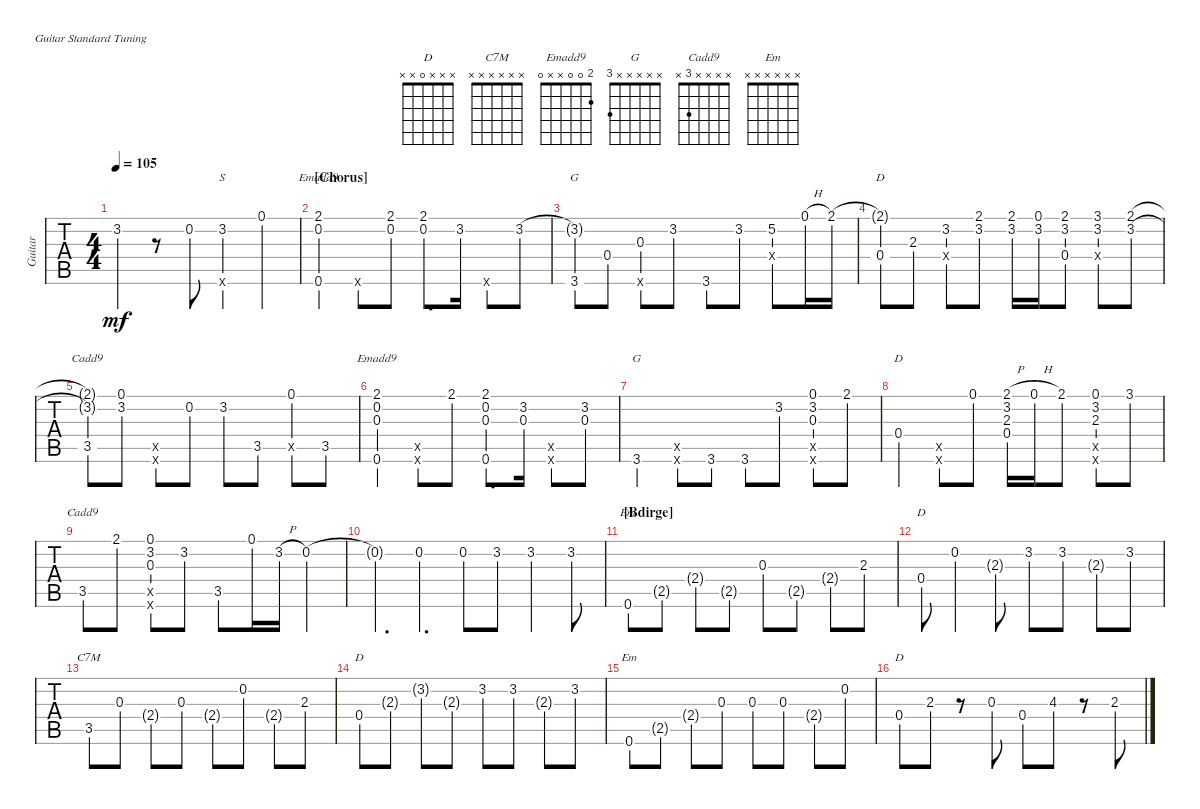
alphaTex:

\bracketExtendMode groupsimilarinstruments
\track ("music.kaminari.info" "Guitar") {instrument acousticguitarsteel}
\staff {tabs}
\tuning (E4 B3 G3 D3 A2 E2)
\chord ("D" x x x x x x)
\chord ("C7M" x x x x x x)
\chord ("Emadd9" 2 0 0 2 x x)
\chord ("G" x x x x x x)
\chord ("Cadd9" x x x x x x)
\chord ("Emadd9" 2 0 0 x x 0)
\chord ("G" x x x x x 3)
\chord ("D" x x x 0 x x)
\chord ("Cadd9" x x x x 3 x)
\chord ("Em" x x x x x x)
\ts (4 4)
\tempo 105
\clef g2
\ks eminor
3.2{acc forcenatural}.4{dy mf} r.8 0.2{acc forcenatural}.8 (3.2{acc forcenatural} 0.6{x acc forcenatural}).4{s} 0.1{acc forcenatural}.4 |
\section ("" "[Chorus]")
(2.1{acc #} 0.2{acc forcenatural} 0.6{acc forcenatural}).4{ch "Emadd9"} 0.6{x acc forcenatural}.8 (2.1{acc #} 0.2{acc forcenatural}).8 (0.2{acc forcenatural} 2.1{acc #}).8{d} 3.2{acc forcenatural}.16 0.6{x acc forcenatural}.8 3.2{acc forcenatural}.8 |
(3.6{acc forcenatural} 3.2{t acc forcenatural}).8{ch "G"} 0.4{acc forcenatural}.8 (0.3{acc forcenatural} 0.6{x acc forcenatural}).8 3.2{acc forcenatural}.8 3.6{acc forcenatural}.8 3.2{acc forcenatural}.8 (5.2{acc forcenatural} 0.4{x acc forcenatural}).8 0.1{h acc forcenatural}.16 2.1{acc #}.16 |
(0.4{acc forcenatural} 2.1{t acc #}).8{ch "D"} 2.3{acc forcenatural}.8 (3.2{acc forcenatural} 0.4{x acc forcenatural}).8 (2.1{acc #} 3.2{acc forcenatural}).8 (2.1{acc #} 3.2{acc forcenatural}).16 (0.1{acc forcenatural} 3.2{acc forcenatural}).16 (2.1{acc #} 3.2{acc forcenatural} 0.4{acc forcenatural}).8 (3.1{acc forcenatural} 3.2{acc forcenatural} 0.4{x acc forcenatural}).8 (2.1{acc #} 3.2{acc forcenatural}).8 |
(3.5{acc forcenatural} 2.1{t acc #} 3.2{t acc forcenatural}).8{ch "Cadd9"} (0.1{acc forcenatural} 3.2{acc forcenatural}).8 (0.6{x acc forcenatural} 0.5{x acc forcenatural}).8 0.2{acc forcenatural}.8 3.2{acc forcenatural}.8 3.5{acc forcenatural}.8 (0.1{acc forcenatural} 0.5{x acc forcenatural}).8 3.5{acc forcenatural}.8 |
(2.1{acc #} 0.2{acc forcenatural} 0.3{acc forcenatural} 0.6{acc forcenatural}).4{ch "Emadd9"} (0.6{x acc forcenatural} 0.5{x acc forcenatural}).8 2.1{acc #}.8 (2.1{acc #} 0.2{acc forcenatural} 0.3{acc forcenatural} 0.6{acc forcenatural}).8{d} (3.2{acc forcenatural} 0.3{acc forcenatural}).16 (0.5{x acc forcenatural} 0.6{x acc forcenatural}).8 (3.2{acc forcenatural} 0.3{acc forcenatural}).8 |
3.6{acc forcenatural}.4{ch "G"} (0.6{x acc forcenatural} 0.5{x acc forcenatural}).8 3.6{acc forcenatural}.8 3.6{acc forcenatural}.8 3.2{acc forcenatural}.8 (0.1{acc forcenatural} 0.5{x acc forcenatural} 0.6{x acc forcenatural} 3.2{acc forcenatural} 0.3{acc forcenatural}).8 2.1{acc #}.8 |
0.4{acc forcenatural}.4{ch "D"} (0.6{x acc forcenatural} 0.5{x acc forcenatural}).8 0.1{acc forcenatural}.8 (2.1{h acc #} 3.2{acc forcenatural} 2.3{acc forcenatural} 0.4{acc forcenatural}).16 0.1{h acc forcenatural}.16 2.1{acc #}.8 (0.1{acc forcenatural} 3.2{acc forcenatural} 2.3{acc forcenatural} 0.5{x acc forcenatural} 0.6{x acc forcenatural}).8 3.1{acc forcenatural}.8 |
3.5{acc forcenatural}.8{ch "Cadd9"} 2.1{acc #}.8 (0.1{acc forcenatural} 3.2{acc forcenatural} 0.3{acc forcenatural} 0.5{x acc forcenatural} 0.6{x acc forcenatural}).8 3.2{acc forcenatural}.8 3.5{acc forcenatural}.8 0.1{acc forcenatural}.16 3.2{h acc forcenatural}.16 0.2{acc forcenatural}.4 |
0.2{t acc forcenatural}.4{d} 0.2{acc forcenatural}.4{d} 0.2{acc forcenatural}.8 3.2{acc forcenatural}.8 3.2{acc forcenatural}.4 3.2{acc forcenatural}.8 |
\section ("" "[Bdirge]")
0.6{acc forcenatural}.8{ch "Em"} 2.5{g acc forcenatural}.8 2.4{g acc forcenatural}.8 2.5{g acc forcenatural}.8 0.3{acc forcenatural}.8 2.5{g acc forcenatural}.8 2.4{g acc forcenatural}.8 2.3{acc forcenatural}.8 |
0.4{acc forcenatural}.8{ch "D"} 0.2{acc forcenatural}.4 2.3{g acc forcenatural}.8 3.2{acc forcenatural}.8 3.2{acc forcenatural}.8 2.3{g acc forcenatural}.8 3.2{acc forcenatural}.8 |
3.5{acc forcenatural}.8{ch "C7M"} 0.3{acc forcenatural}.8 2.4{g acc forcenatural}.8 0.3{acc forcenatural}.8 2.4{g acc forcenatural}.8 0.2{acc forcenatural}.8 2.4{g acc forcenatural}.8 2.3{acc forcenatural}.8 |
0.4{acc forcenatural}.8{ch "D"} 2.3{g acc forcenatural}.8 3.2{g acc forcenatural}.8 2.3{g acc forcenatural}.8 3.2{acc forcenatural}.8 3.2{acc forcenatural}.8 2.3{g acc forcenatural}.8 3.2{acc forcenatural}.8 |
0.6{acc forcenatural}.8{ch "Em"} 2.5{g acc forcenatural}.8 2.4{g acc forcenatural}.8 0.3{acc forcenatural}.8 0.3{acc forcenatural}.8 0.3{acc forcenatural}.8 2.4{g acc forcenatural}.8 0.2{acc forcenatural}.8 |
0.4{acc forcenatural}.8{ch "D"} 2.3{acc forcenatural}.8 r.8 0.3{acc forcenatural}.8 0.4{acc forcenatural}.8 4.3{acc forcenatural}.8 r.8 2.3{acc forcenatural}.8
